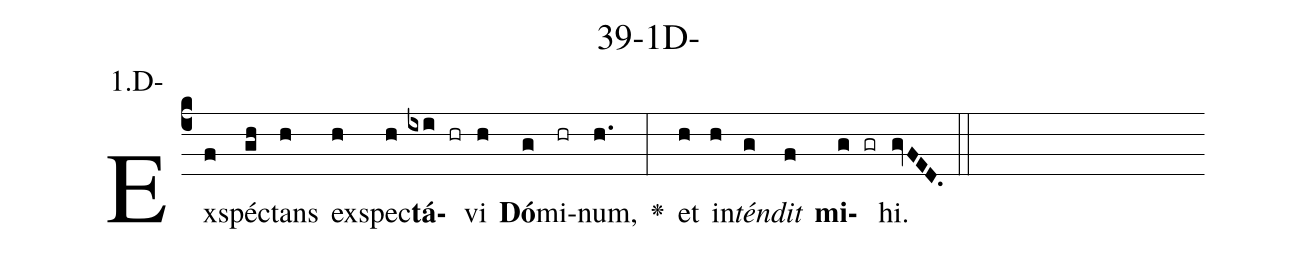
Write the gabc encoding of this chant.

name: 39-1D-;
annotation: 1.D-;
%%
(c4)Ex(f)spéc(gh)tans(h) ex(h)spec(h)<b>tá</b>(ixi hr)vi(h) <b>Dó</b>(g)mi(hr)num,(h.) <v>\greheightstar</v>(:) et(h) in(h)<i>tén</i>(g)<i>dit</i>(f) <b>mi</b>(g gr)hi.(gvFED.) (::)


%E(h) u(h) o(g) u(f) a(g) e.(gvFED.) (::)
